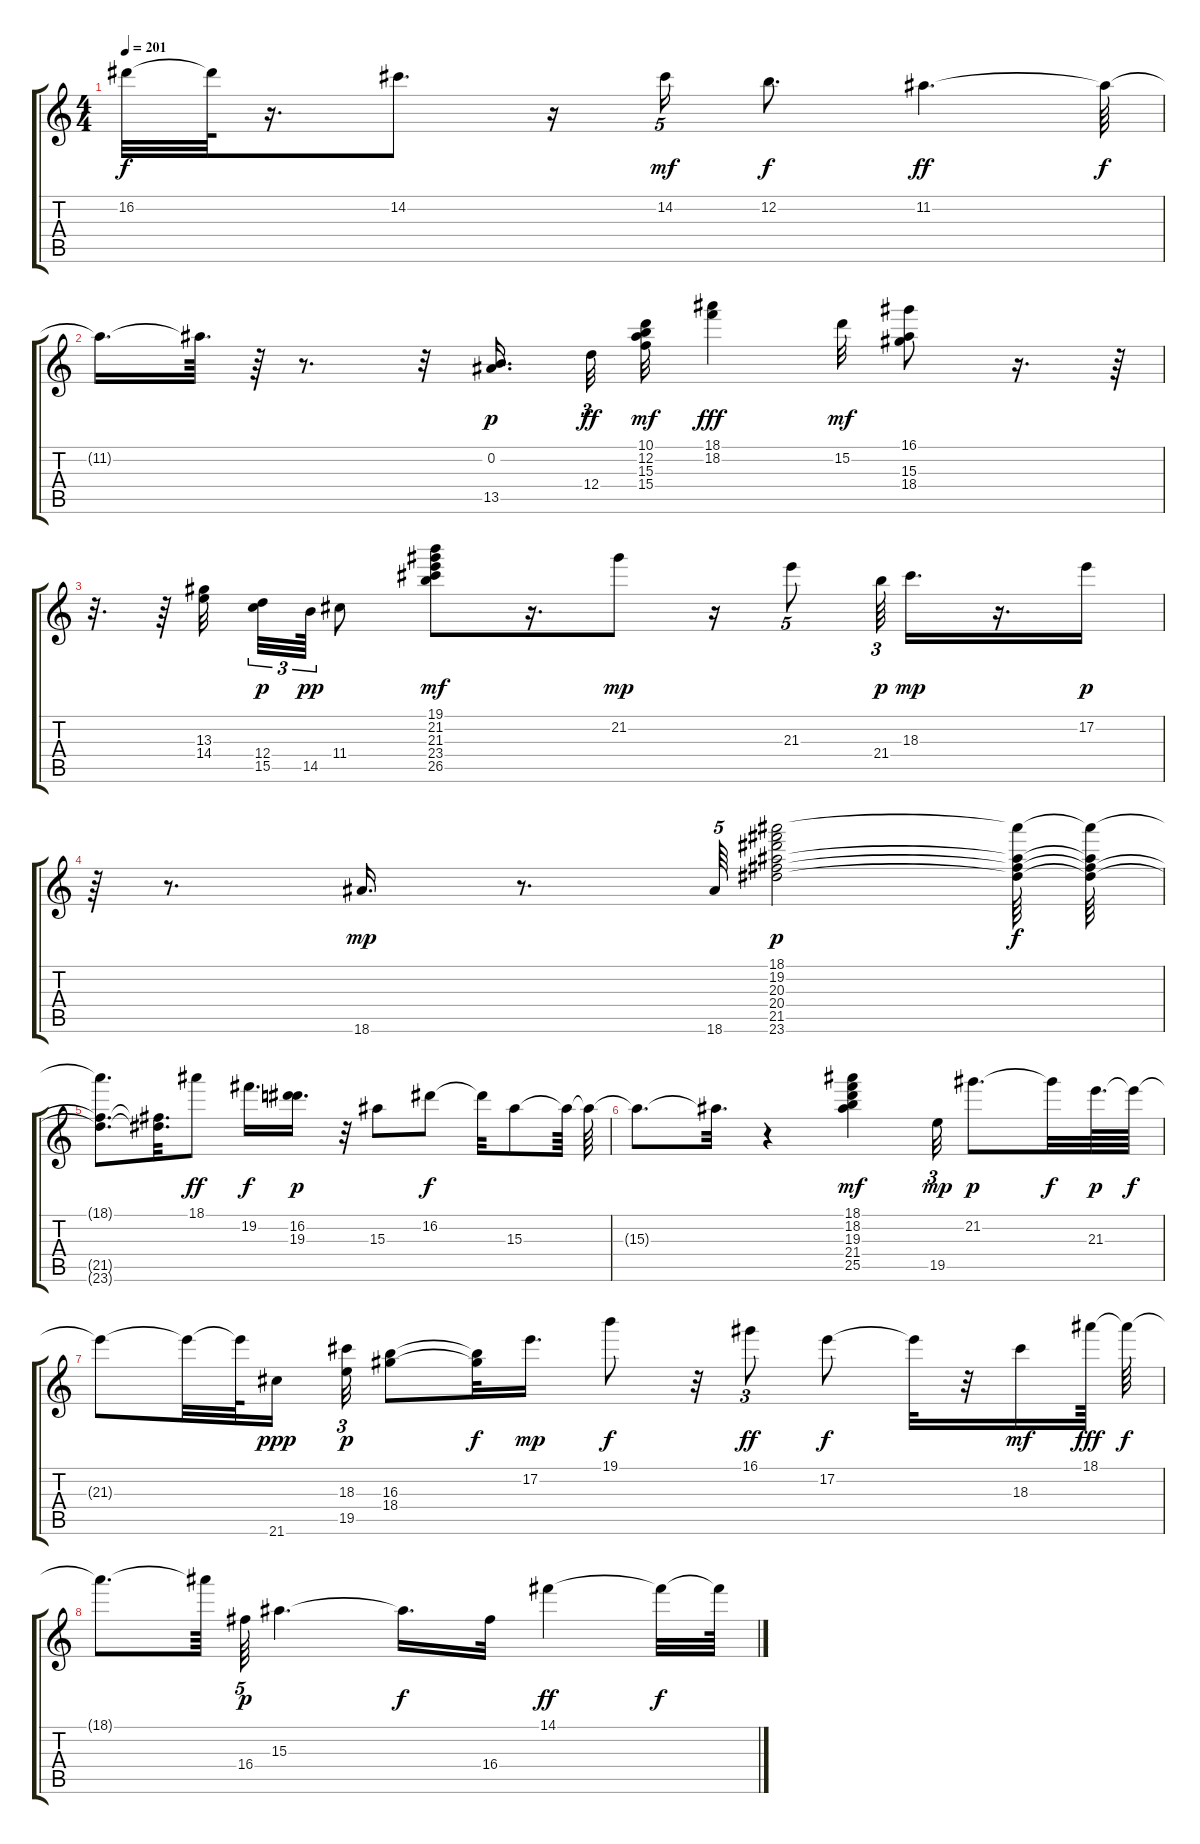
\track "" {instrument acousticguitarnylon}
\staff {score tabs}
\tuning (E4 B3 G3 D3 A2 E2) {hide}
\ts (4 4)
\tempo 201
\clef g2
\ks c
16.2{t}.32{dy f} 16.2{t}.64 r.16{d} 14.2.8{d} r.16 14.2.16{tu (5 4) dy mf} 12.2.8{d dy f} 11.2.4{d dy ff} 11.2{t}.64{dy f} |
11.2{t}.16{d} 11.2{t}.64{d} r.64 r.8{d} r.32 (0.2 13.5).16{d dy p} 12.4.32{tu (3 2) dy ff} (10.1 12.2 15.3 15.4).32{dy mf} (18.1 18.2).4{dy fff} 15.2.32{dy mf} (16.1 15.3 18.4).8 r.16{d} r.64 |
r.32{d} r.64 (13.3 14.4).32 (12.4 15.5).32{tu (3 2) dy p} 14.5.64{tu (3 2) dy pp} 11.4.8 (19.1 21.2 21.3 23.4 26.5).8{dy mf} r.16{d} 21.2.8{dy mp} r.16 21.3.8{tu (5 4)} 21.4.64{tu (3 2) dy p} 18.3.16{d dy mp} r.16{d} 17.2.16{dy p} |
r.64 r.8{d} 18.6.16{d dy mp} r.8{d} 18.6.64{tu (5 4)} (18.1 19.2 20.3 20.4 21.5 23.6).2{dy p} (18.1{t} 20.4{t} 21.5{t} 23.6{t}).64{dy f} (18.1{t} 20.4{t} 21.5{t} 23.6{t}).64 |
(18.1{t} 21.5{t} 23.6{t}).8{d} (21.5{t} 23.6{t}).32{d} 18.1.8{dy ff} 19.2.16{d dy f} (16.2 19.3).16{d dy p} r.32 15.3.8 16.2.8{dy f} 16.2{t}.32 15.3.8 15.3{t}.64 15.3{t}.64 |
15.3{t}.8{d} 15.3{t}.32{d} r.4 (18.1 18.2 19.3 21.4 25.5).4{dy mf} 19.5.32{tu (3 2) dy mp} 21.2.8{d dy p} 21.2{t}.32{dy f} 21.3.64{d dy p} 21.3{t}.64{dy f} |
21.3{t}.8 21.3{t}.32 21.3{t}.64 21.6.16{dy ppp} (18.3 19.5).32{tu (3 2) dy p} (16.3 18.4).8 (16.3{t} 18.4{t}).32{dy f} 17.2.16{d dy mp} 19.1.8{dy f} r.32 16.1.8{tu (3 2) dy ff} 17.2.8{dy f} 17.2{t}.32 r.32 18.3.16{dy mf} 18.1.64{dy fff} 18.1{t}.64{dy f} |
18.1{t}.8{d} 18.1{t}.64 16.4.64{tu (5 4) dy p} 15.3.4{d} 15.3{t}.16{d dy f} 16.4.32 14.1.4{dy ff} 14.1{t}.32{dy f} 14.1{t}.64
